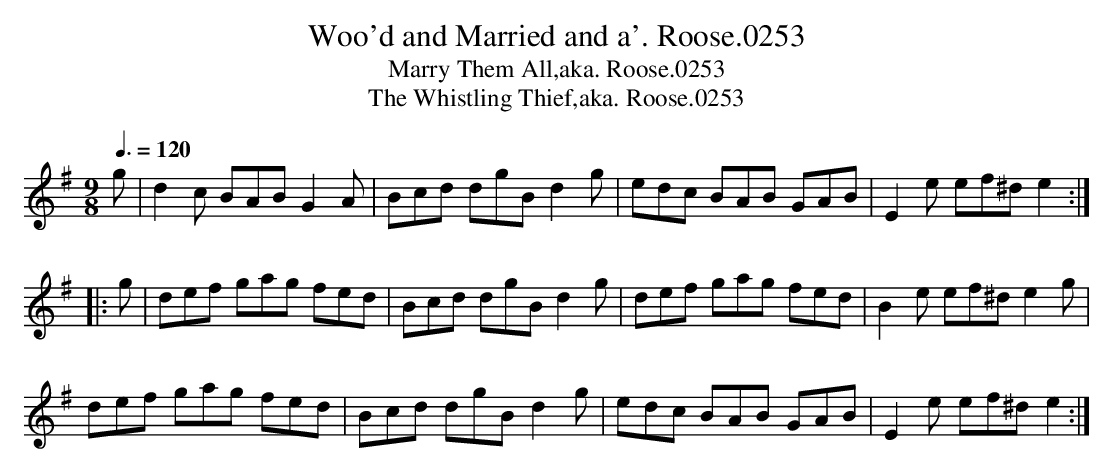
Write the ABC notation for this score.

X:1
T:Woo'd and Married and a'. Roose.0253
T:Marry Them All,aka. Roose.0253
T:Whistling Thief,aka. Roose.0253, The
M:9/8
L:1/8
Q:3/8=120
K:G clef=treble
g|d2c BAB G2A|Bcd dgB d2g|edc BAB GAB|E2e ef^d e2:|
|:g|def gag fed|Bcd dgB d2g|def gag fed|B2e ef^d e2g|
def gag fed|Bcd  dgB d2g|edc BAB GAB|E2e ef^d e2:|
